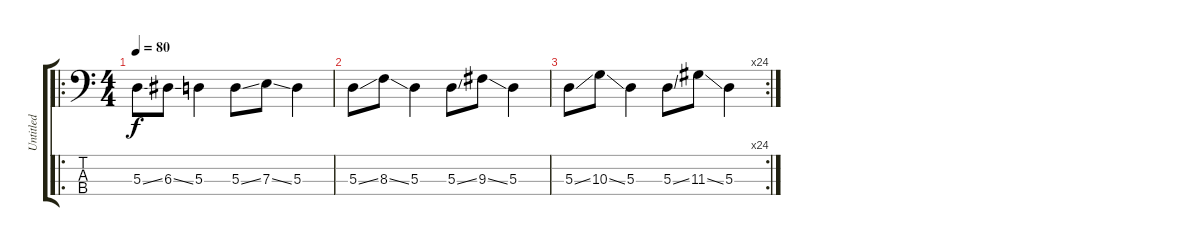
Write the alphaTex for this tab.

\track ("Untitled" "Untitled") {instrument electricbassfinger}
\staff {score tabs}
\tuning (G2 D2 A1 E1) {hide}
\ro
\ts (4 4)
\tempo 80
\clef f4
\ks c
5.3{ss}.8{dy f instrument electricbassfinger} 6.3{ss}.8 5.3.4 5.3{ss}.8 7.3{ss}.8 5.3.4 |
5.3{ss}.8 8.3{ss}.8 5.3.4 5.3{ss}.8 9.3{ss}.8 5.3.4 |
\rc 24
5.3{ss}.8 10.3{ss}.8 5.3.4 5.3{ss}.8 11.3{ss}.8 5.3.4
